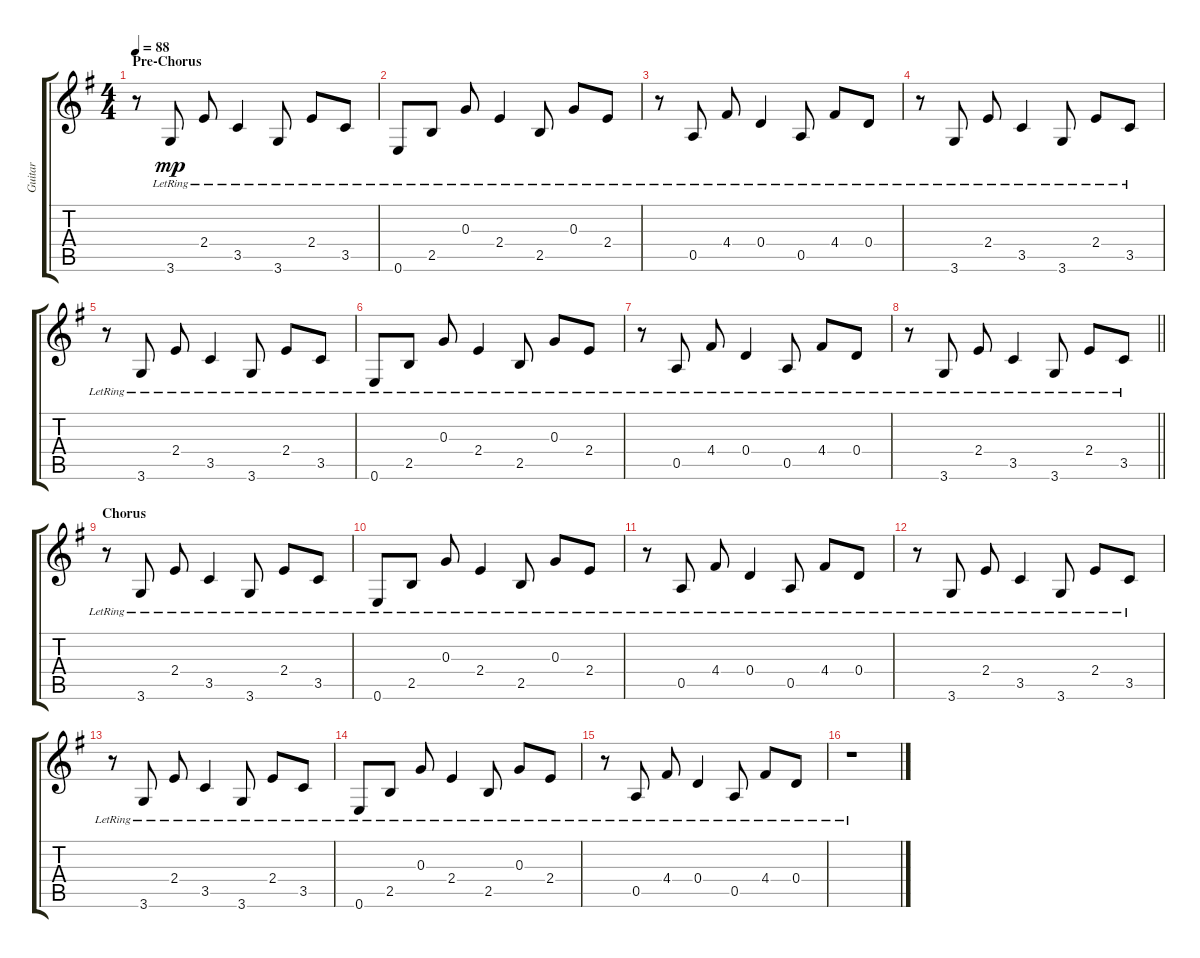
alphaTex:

\track ("Guitar" "Guitar") {instrument electricguitarjazz}
\staff {score tabs}
\tuning (E4 B3 G3 D3 A2 E2) {hide}
\ts (4 4)
\section ("" "Pre-Chorus")
\tempo 88
\clef g2
\ks eminor
r.8{dy f} 3.6{lr}.8{dy mp} 2.4{lr}.8 3.5{lr}.4 3.6{lr}.8 2.4{lr}.8 3.5{lr}.8 |
0.6{lr}.8 2.5{lr}.8 0.3{lr}.8 2.4{lr}.4 2.5{lr}.8 0.3{lr}.8 2.4{lr}.8 |
r.8 0.5{lr}.8 4.4{lr}.8 0.4{lr}.4 0.5{lr}.8 4.4{lr}.8 0.4{lr}.8 |
r.8 3.6{lr}.8 2.4{lr}.8 3.5{lr}.4 3.6{lr}.8 2.4{lr}.8 3.5{lr}.8 |
r.8 3.6{lr}.8 2.4{lr}.8 3.5{lr}.4 3.6{lr}.8 2.4{lr}.8 3.5{lr}.8 |
0.6{lr}.8 2.5{lr}.8 0.3{lr}.8 2.4{lr}.4 2.5{lr}.8 0.3{lr}.8 2.4{lr}.8 |
r.8 0.5{lr}.8 4.4{lr}.8 0.4{lr}.4 0.5{lr}.8 4.4{lr}.8 0.4{lr}.8 |
\barLineRight lightlight
r.8 3.6{lr}.8 2.4{lr}.8 3.5{lr}.4 3.6{lr}.8 2.4{lr}.8 3.5{lr}.8 |
\section ("" "Chorus")
r.8 3.6{lr}.8 2.4{lr}.8 3.5{lr}.4 3.6{lr}.8 2.4{lr}.8 3.5{lr}.8 |
0.6{lr}.8 2.5{lr}.8 0.3{lr}.8 2.4{lr}.4 2.5{lr}.8 0.3{lr}.8 2.4{lr}.8 |
r.8 0.5{lr}.8 4.4{lr}.8 0.4{lr}.4 0.5{lr}.8 4.4{lr}.8 0.4{lr}.8 |
r.8 3.6{lr}.8 2.4{lr}.8 3.5{lr}.4 3.6{lr}.8 2.4{lr}.8 3.5{lr}.8 |
r.8 3.6{lr}.8 2.4{lr}.8 3.5{lr}.4 3.6{lr}.8 2.4{lr}.8 3.5{lr}.8 |
0.6{lr}.8 2.5{lr}.8 0.3{lr}.8 2.4{lr}.4 2.5{lr}.8 0.3{lr}.8 2.4{lr}.8 |
r.8 0.5{lr}.8 4.4{lr}.8 0.4{lr}.4 0.5{lr}.8 4.4{lr}.8 0.4{lr}.8 |
r.1
